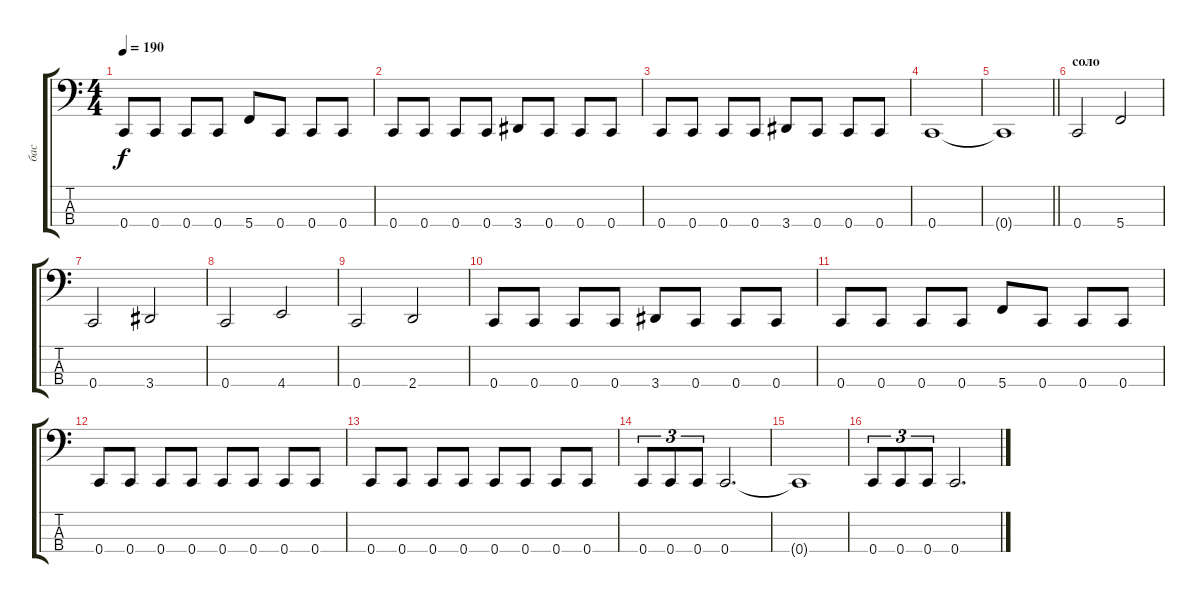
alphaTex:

\track ("бас" "бас") {instrument electricbassfinger}
\staff {score tabs}
\tuning (F2 C2 G1 C1) {hide}
\ts (4 4)
\tempo 190
\clef f4
\ks c
0.4.8{dy f} 0.4.8 0.4.8 0.4.8 5.4.8 0.4.8 0.4.8 0.4.8 |
0.4.8 0.4.8 0.4.8 0.4.8 3.4.8 0.4.8 0.4.8 0.4.8 |
0.4.8 0.4.8 0.4.8 0.4.8 3.4.8 0.4.8 0.4.8 0.4.8 |
0.4.1 |
\barLineRight lightlight
0.4{t}.1 |
\section ("" "соло")
0.4.2 5.4.2 |
0.4.2 3.4.2 |
0.4.2 4.4.2 |
0.4.2 2.4.2 |
0.4.8 0.4.8 0.4.8 0.4.8 3.4.8 0.4.8 0.4.8 0.4.8 |
0.4.8 0.4.8 0.4.8 0.4.8 5.4.8 0.4.8 0.4.8 0.4.8 |
0.4.8 0.4.8 0.4.8 0.4.8 0.4.8 0.4.8 0.4.8 0.4.8 |
0.4.8 0.4.8 0.4.8 0.4.8 0.4.8 0.4.8 0.4.8 0.4.8 |
0.4.8{tu (3 2)} 0.4.8{tu (3 2)} 0.4.8{tu (3 2)} 0.4.2{d} |
0.4{t}.1 |
0.4.8{tu (3 2)} 0.4.8{tu (3 2)} 0.4.8{tu (3 2)} 0.4.2{d}
